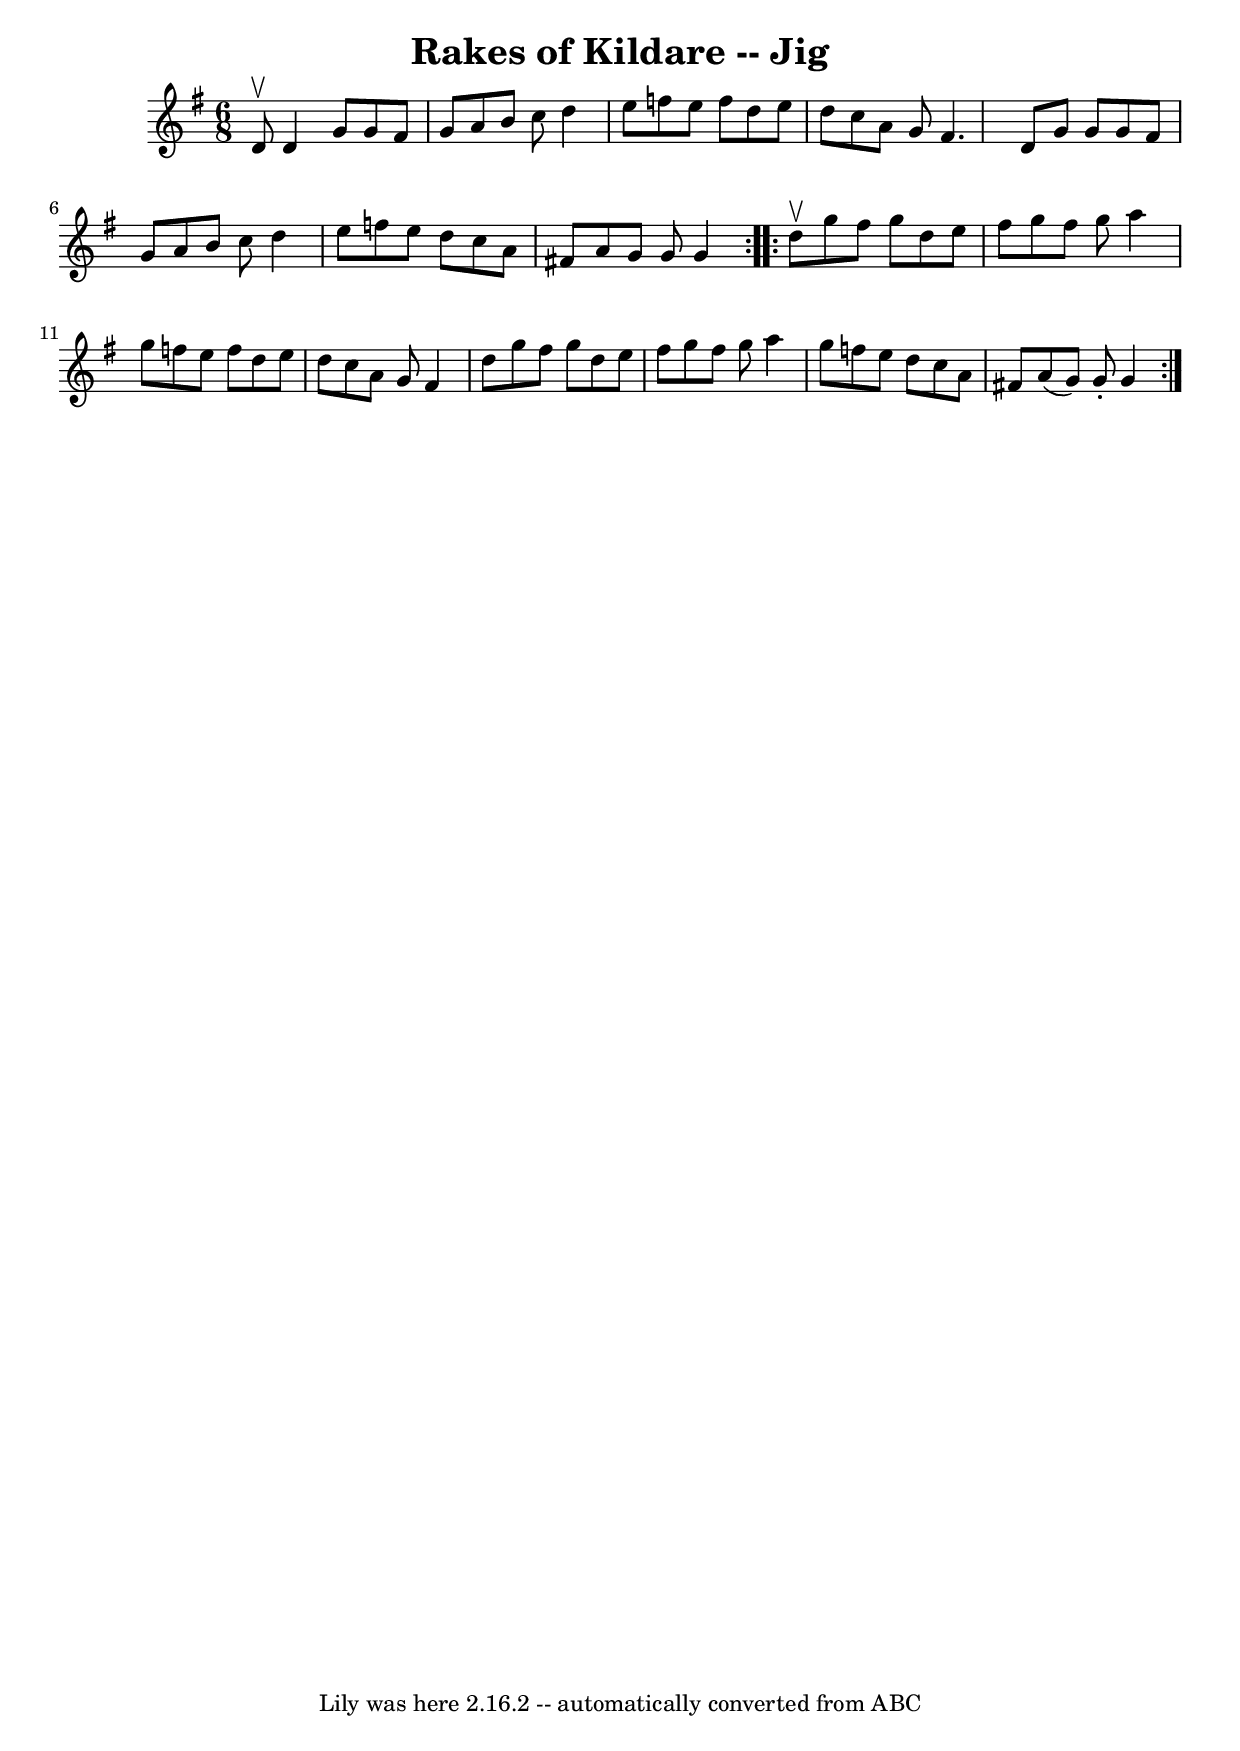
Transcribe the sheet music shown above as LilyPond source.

\version "2.16.2"
\include "Mammoth.ily"
\header {
  %% book = "Ryan's Mammoth Collection"
  crossRefNumber = "1"
  footnotes = "\\\\89 462"
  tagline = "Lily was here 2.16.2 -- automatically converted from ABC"
  title = "Rakes of Kildare -- Jig"

}
voicedefault =  {



  \repeat volta 2 {

    \time 6/8 
    \key g \major
    d'8^\upbow |
    d'4 g'8 g'8 fis'8   
    g'8    |
    a'8 b'8 c''8 d''4 e''8    |
    f''8    
    e''8 f''8 d''8 e''8 d''8    |
    c''8 a'8 g'8 fis'4.  |
    d'8 g'8 g'8 g'8 fis'8 g'8    |
    a'8    
    b'8 c''8 d''4 e''8    |
    f''8 e''8 d''8 c''8 a'8   
    fis'!8    |
    a'8 g'8 g'8 g'4  
  }     
  \repeat volta 2 {
    d''8^\upbow |
    g''8 fis''8 g''8 d''8 e''8 fis''8     |
    g''8 fis''8 g''8 a''4 g''8    |
    f''8 e''8    
    f''8 d''8 e''8 d''8    |
    c''8 a'8 g'8 fis'4 d''8   |
    g''8 fis''8 g''8 d''8 e''8 fis''8    |
    
    g''8 fis''8 g''8 a''4 g''8    |
    f''8 e''8 d''8    
    c''8 a'8 fis'!8    |
    a'8 (g'8) g'8-. g'4  
  }   

}

\score{
  <<

    \context Staff="default"
    {
      \voicedefault 
      
    }

  >>
  \layout {
    
  }
  \midi {
  }

}
